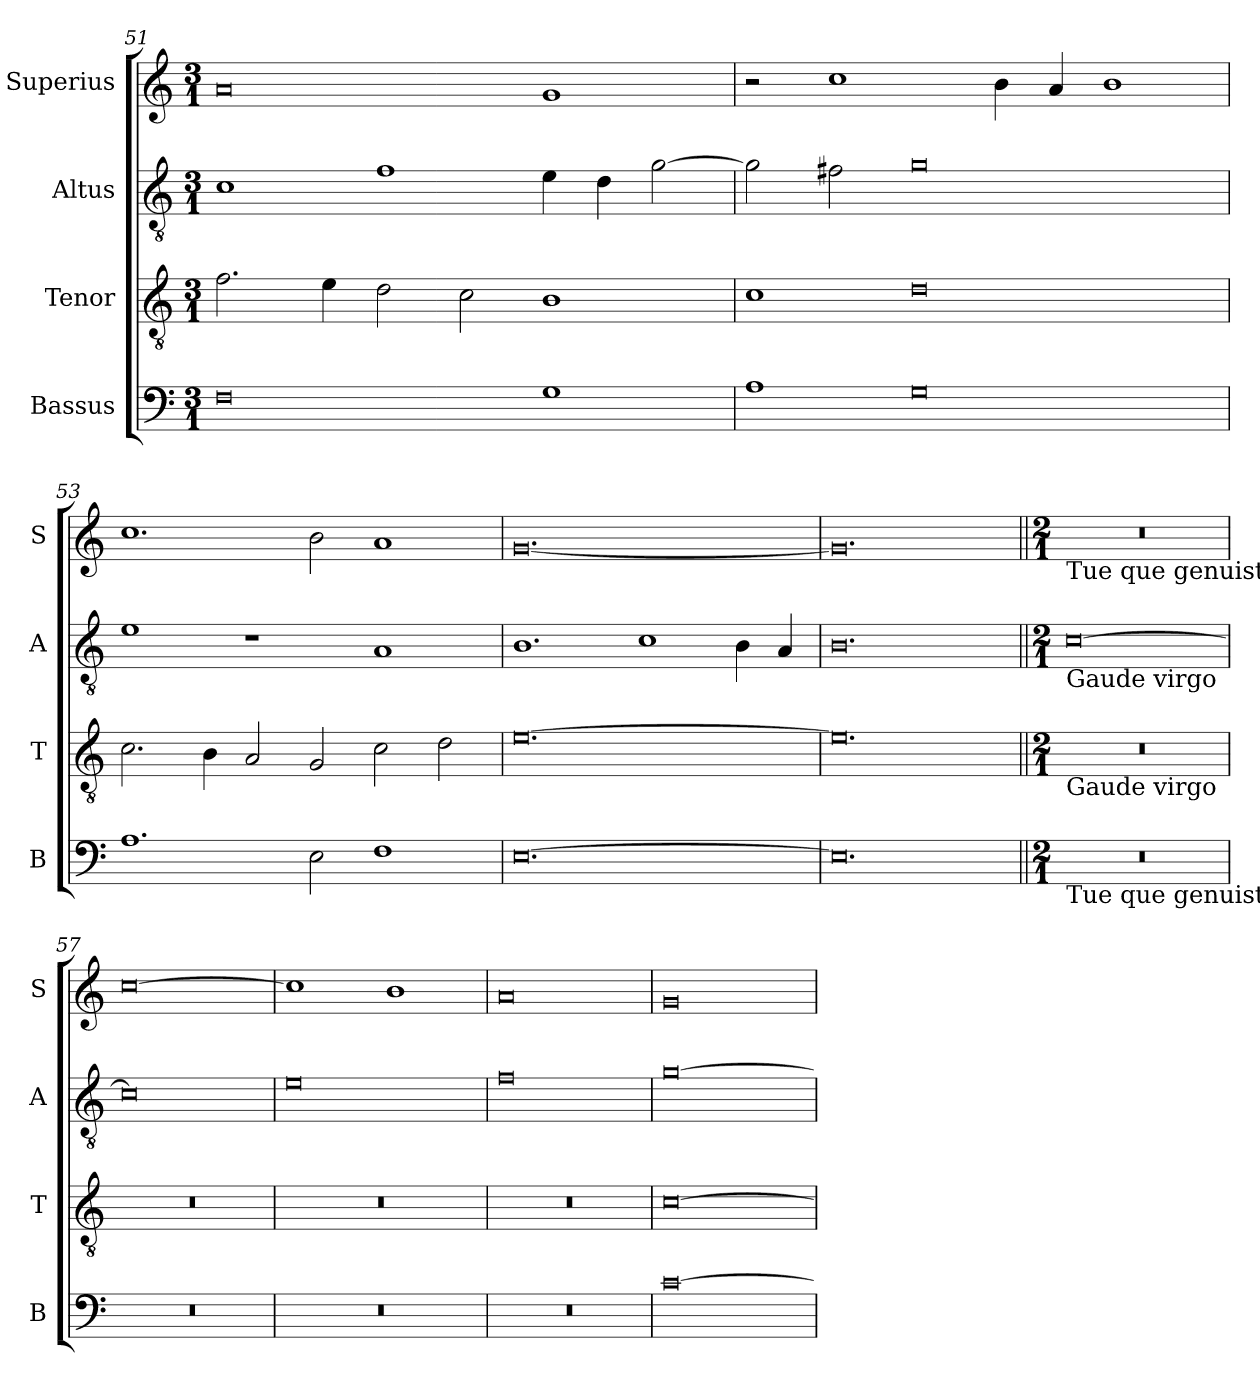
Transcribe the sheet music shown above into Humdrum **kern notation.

**kern	**kern	**kern	**kern
*part4	*part3	*part2	*part1
*staff4	*staff3	*staff2	*staff1
*I"Bassus	*I"Tenor	*I"Altus	*I"Superius
*I'B	*I'T	*I'A	*I'S
*clefF4	*clefGv2	*clefGv2	*clefG2
*k[]	*k[]	*k[]	*k[]
*M3/1	*M3/1	*M3/1	*M3/1
=51	=51	=51	=51
0F	2.f\	1c	0a
.	4e\	.	.
.	2d\	1f	.
.	2c\	.	.
1G	1B	4e\	1g
.	.	4d\	.
.	.	[2g\	.
=52	=52	=52	=52
1A	1c	2g\]	2r
.	.	2f#X\	1cc
0G	0d	0g	.
.	.	.	4b\
.	.	.	4a/
.	.	.	1b
=53	=53	=53	=53
1.A	2.c\	1e	1.cc
.	4B\	.	.
.	2A/	1r	.
2E\	2G/	.	2b\
1F	2c\	1A	1a
.	2d\	.	.
=54	=54	=54	=54
[0.E	[0.e	1.B	[0.g
.	.	1c	.
.	.	4B\	.
.	.	4A/	.
=55	=55	=55	=55
0.E]	0.e]	0.B	0.g]
!!LO:LB:g=z
=56||	=56||	=56||	=56||
*M2/1	*M2/1	*M2/1	*M2/1
!	!	!	!LO:TX:b:t=Tue que genuisti
!	!	!LO:TX:b:t=Gaude virgo	!
!	!LO:TX:b:t=Gaude virgo	!	!
!LO:TX:b:t=Tue que genuisti	!	!	!
0r	0r	[0c	0r
=57	=57	=57	=57
0r	0r	0c]	[0cc
=58	=58	=58	=58
0r	0r	0e	1cc]
.	.	.	1b
=59	=59	=59	=59
0r	0r	0f	0a
=60	=60	=60	=60
[0c	[0c	[0g	0g
=	=	=	=
*-	*-	*-	*-
